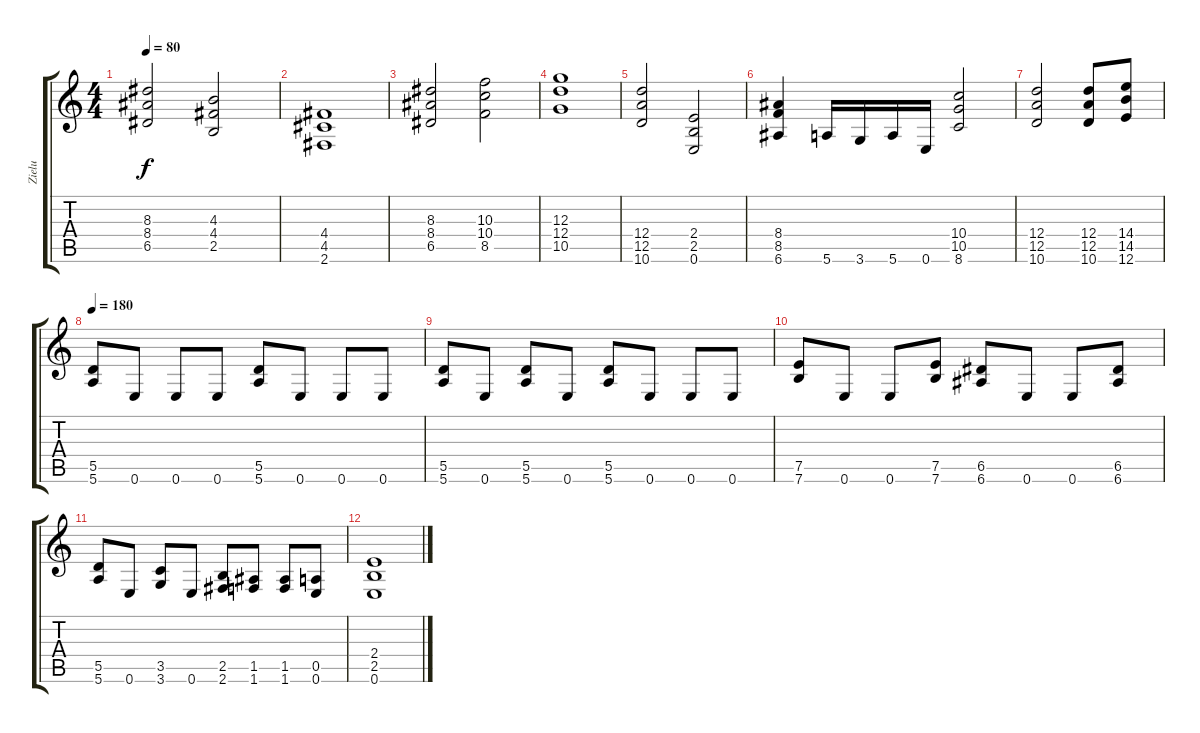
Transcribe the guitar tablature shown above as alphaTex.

\track ("Zielu" "Zielu") {instrument distortionguitar}
\staff {score tabs}
\tuning (E4 B3 G3 D3 A2 E2) {hide}
\ts (4 4)
\tempo 80
\clef g2
\ks c
(8.3 8.4 6.5).2{dy f} (4.3 4.4 2.5).2 |
(4.4 4.5 2.6).1 |
(8.3 8.4 6.5).2 (10.3 10.4 8.5).2 |
(12.3 12.4 10.5).1 |
(12.4 12.5 10.6).2 (2.4 2.5 0.6).2 |
(8.4 8.5 6.6).4 5.6.16 3.6.16 5.6.16 0.6.16 (10.4 10.5 8.6).2 |
(12.4 12.5 10.6).2 (12.4 12.5 10.6).8 (14.4 14.5 12.6).8 |
\tempo 180
(5.5 5.6).8 0.6.8 0.6.8 0.6.8 (5.5 5.6).8 0.6.8 0.6.8 0.6.8 |
(5.5 5.6).8 0.6.8 (5.5 5.6).8 0.6.8 (5.5 5.6).8 0.6.8 0.6.8 0.6.8 |
(7.5 7.6).8 0.6.8 0.6.8 (7.5 7.6).8 (6.5 6.6).8 0.6.8 0.6.8 (6.5 6.6).8 |
(5.5 5.6).8 0.6.8 (3.5 3.6).8 0.6.8 (2.5 2.6).8 (1.5 1.6).8 (1.5 1.6).8 (0.5 0.6).8 |
(2.4 2.5 0.6).1
